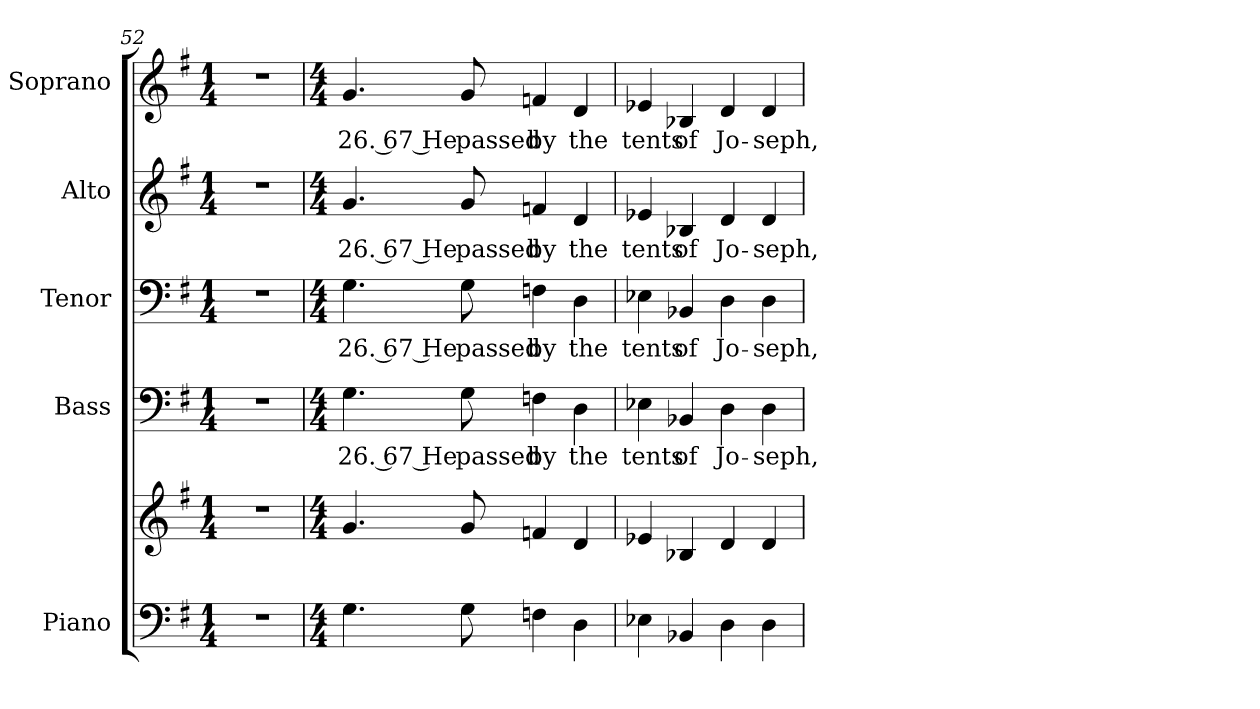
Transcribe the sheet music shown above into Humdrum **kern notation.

**kern	**kern	**kern	**text	**kern	**text	**kern	**text	**kern	**text
*part5	*part5	*part4	*part4	*part3	*part3	*part2	*part2	*part1	*part1
*staff6	*staff5	*staff4	*staff4	*staff3	*staff3	*staff2	*staff2	*staff1	*staff1
*I"Piano	*	*I"Bass	*	*I"Tenor	*	*I"Alto	*	*I"Soprano	*
*I'Pno.	*	*I'B.	*	*I'T.	*	*I'A.	*	*I'S.	*
!!LO:LB:g=z
*clefF4	*clefG2	*clefF4	*	*clefF4	*	*clefG2	*	*clefG2	*
*k[f#]	*k[f#]	*k[f#]	*	*k[f#]	*	*k[f#]	*	*k[f#]	*
*G:	*G:	*G:	*	*G:	*	*G:	*	*G:	*
*M1/4	*M1/4	*M1/4	*	*M1/4	*	*M1/4	*	*M1/4	*
=52	=52	=52	=52	=52	=52	=52	=52	=52	=52
!LO:N:vis=1	!LO:N:vis=1	!LO:N:vis=1	!	!LO:N:vis=1	!	!LO:N:vis=1	!	!	!
4r	4r	4r	.	4r	.	4r	.	4r	.
=53	=53	=53	=53	=53	=53	=53	=53	=53	=53
*M4/4	*M4/4	*M4/4	*	*M4/4	*	*M4/4	*	*M4/4	*
!	!	!	!LO:LY:b:color=#000000	!	!	!	!	!	!
!	!	!	!	!	!LO:LY:b:color=#000000	!	!	!	!
!	!	!	!	!	!	!	!LO:LY:b:color=#000000	!	!
!	!	!	!	!	!	!	!	!	!LO:LY:b:color=#000000
4.Gi\	4.gi/	4.Gi\	26. 67 He	4.Gi\	26. 67 He	4.gi/	26. 67 He	4.gi/	26. 67 He
!	!	!	!LO:LY:b:color=#000000	!	!	!	!	!	!
!	!	!	!	!	!LO:LY:b:color=#000000	!	!	!	!
!	!	!	!	!	!	!	!LO:LY:b:color=#000000	!	!
!	!	!	!	!	!	!	!	!	!LO:LY:b:color=#000000
8Gi\	8gi/	8Gi\	passed	8Gi\	passed	8gi/	passed	8gi/	passed
!	!	!	!LO:LY:b:color=#000000	!	!	!	!	!	!
!	!	!	!	!	!LO:LY:b:color=#000000	!	!	!	!
!	!	!	!	!	!	!	!LO:LY:b:color=#000000	!	!
!	!	!	!	!	!	!	!	!	!LO:LY:b:color=#000000
4Fni\	4fni/	4Fni\	by	4Fni\	by	4fni/	by	4fni/	by
!	!	!	!LO:LY:b:color=#000000	!	!	!	!	!	!
!	!	!	!	!	!LO:LY:b:color=#000000	!	!	!	!
!	!	!	!	!	!	!	!LO:LY:b:color=#000000	!	!
!	!	!	!	!	!	!	!	!	!LO:LY:b:color=#000000
4Di\	4di/	4Di\	the	4Di\	the	4di/	the	4di/	the
=54	=54	=54	=54	=54	=54	=54	=54	=54	=54
!	!	!	!LO:LY:b:color=#000000	!	!	!	!	!	!
!	!	!	!	!	!LO:LY:b:color=#000000	!	!	!	!
!	!	!	!	!	!	!	!LO:LY:b:color=#000000	!	!
!	!	!	!	!	!	!	!	!	!LO:LY:b:color=#000000
4E-Xi\	4e-Xi/	4E-Xi\	tents	4E-Xi\	tents	4e-Xi/	tents	4e-Xi/	tents
!	!	!	!LO:LY:b:color=#000000	!	!	!	!	!	!
!	!	!	!	!	!LO:LY:b:color=#000000	!	!	!	!
!	!	!	!	!	!	!	!LO:LY:b:color=#000000	!	!
!	!	!	!	!	!	!	!	!	!LO:LY:b:color=#000000
4BB-Xi/	4B-Xi/	4BB-Xi/	of	4BB-Xi/	of	4B-Xi/	of	4B-Xi/	of
!	!	!	!LO:LY:b:color=#000000	!	!	!	!	!	!
!	!	!	!	!	!LO:LY:b:color=#000000	!	!	!	!
!	!	!	!	!	!	!	!LO:LY:b:color=#000000	!	!
!	!	!	!	!	!	!	!	!	!LO:LY:b:color=#000000
4Di\	4di/	4Di\	Jo-	4Di\	Jo-	4di/	Jo-	4di/	Jo-
!	!	!	!LO:LY:b:color=#000000	!	!	!	!	!	!
!	!	!	!	!	!LO:LY:b:color=#000000	!	!	!	!
!	!	!	!	!	!	!	!LO:LY:b:color=#000000	!	!
!	!	!	!	!	!	!	!	!	!LO:LY:b:color=#000000
4Di\	4di/	4Di\	-seph,	4Di\	-seph,	4di/	-seph,	4di/	-seph,
=	=	=	=	=	=	=	=	=	=
*-	*-	*-	*-	*-	*-	*-	*-	*-	*-
